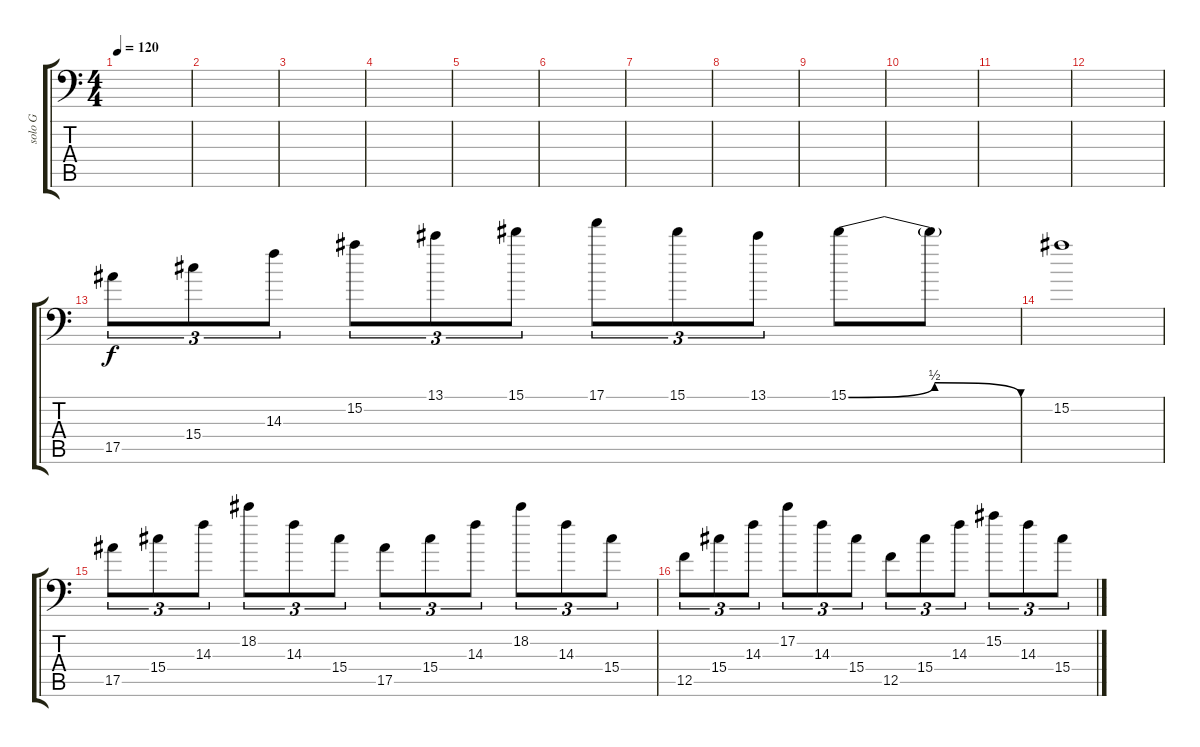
\track ("solo G" "solo G") {instrument distortionguitar}
\staff {score tabs}
\tuning (C4 G3 Eb3 Bb2 F2 Bb1) {hide}
\ts (4 4)
\tempo 120
\clef f4
\ks c
|
|
|
|
|
|
|
|
|
|
|
|
17.5.8{tu (3 2)} 15.4.8{tu (3 2)} 14.3.8{tu (3 2)} 15.2.8{tu (3 2)} 13.1.8{tu (3 2)} 15.1.8{tu (3 2)} 17.1.8{tu (3 2)} 15.1.8{tu (3 2)} 13.1.8{tu (3 2)} 15.1{be (bendrelease 0 0 30 2 30 2 60 0)}.8 15.1{t}.8 |
15.2.1 |
17.5.8{tu (3 2)} 15.4.8{tu (3 2)} 14.3.8{tu (3 2)} 18.2.8{tu (3 2)} 14.3.8{tu (3 2)} 15.4.8{tu (3 2)} 17.5.8{tu (3 2)} 15.4.8{tu (3 2)} 14.3.8{tu (3 2)} 18.2.8{tu (3 2)} 14.3.8{tu (3 2)} 15.4.8{tu (3 2)} |
12.5.8{tu (3 2)} 15.4.8{tu (3 2)} 14.3.8{tu (3 2)} 17.2.8{tu (3 2)} 14.3.8{tu (3 2)} 15.4.8{tu (3 2)} 12.5.8{tu (3 2)} 15.4.8{tu (3 2)} 14.3.8{tu (3 2)} 15.2.8{tu (3 2)} 14.3.8{tu (3 2)} 15.4.8{tu (3 2)}
